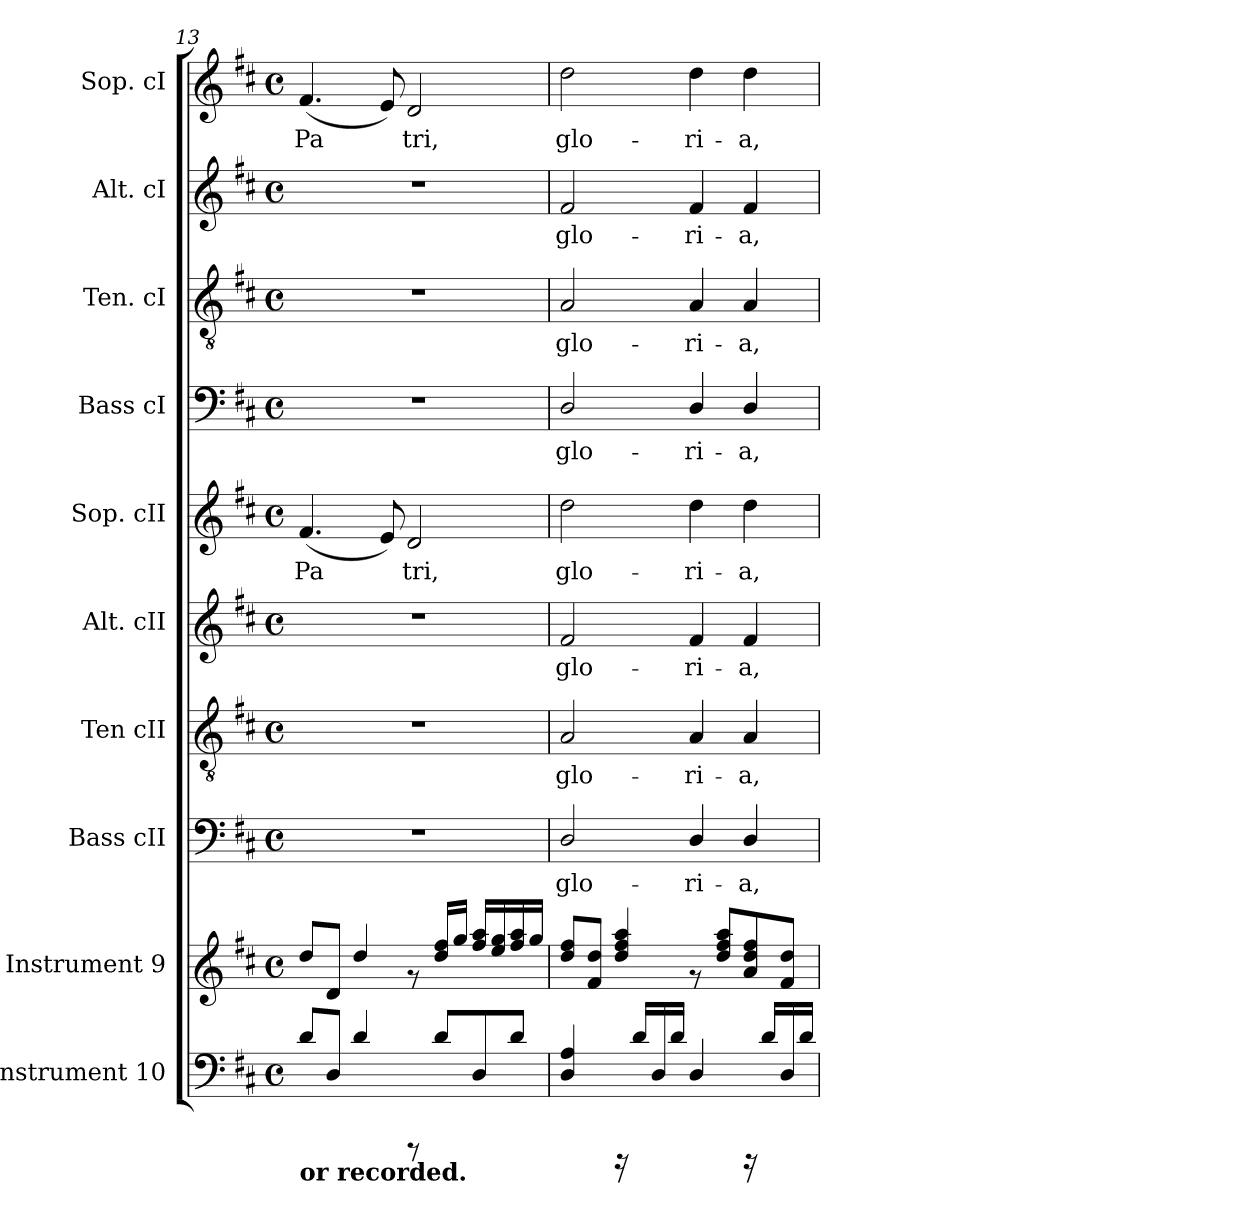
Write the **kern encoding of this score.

**kern	**kern	**kern	**text	**kern	**text	**kern	**text	**kern	**text	**kern	**text	**kern	**text	**kern	**text	**kern	**text
*part10	*part9	*part8	*part8	*part7	*part7	*part6	*part6	*part5	*part5	*part4	*part4	*part3	*part3	*part2	*part2	*part1	*part1
*staff10	*staff9	*staff8	*staff8	*staff7	*staff7	*staff6	*staff6	*staff5	*staff5	*staff4	*staff4	*staff3	*staff3	*staff2	*staff2	*staff1	*staff1
*I"Instrument 10	*I"Instrument 9	*I"Bass cII	*	*I"Ten cII	*	*I"Alt. cII	*	*I"Sop. cII	*	*I"Bass cI	*	*I"Ten. cI	*	*I"Alt. cI	*	*I"Sop. cI	*
*	*	*I'Bass cII	*	*I'Ten cII	*	*I'Alt. cII	*	*I'Sop. cII	*	*I'Bass cI	*	*I'Ten. cI	*	*I'Alt. cI	*	*I'Sop. cI	*
*clefF4	*clefG2	*clefF4	*	*clefGv2	*	*clefG2	*	*clefG2	*	*clefF4	*	*clefGv2	*	*clefG2	*	*clefG2	*
*k[f#c#]	*k[f#c#]	*k[f#c#]	*	*k[f#c#]	*	*k[f#c#]	*	*k[f#c#]	*	*k[f#c#]	*	*k[f#c#]	*	*k[f#c#]	*	*k[f#c#]	*
*D:	*D:	*D:	*	*D:	*	*D:	*	*D:	*	*D:	*	*D:	*	*D:	*	*D:	*
*M4/4	*M4/4	*M4/4	*	*M4/4	*	*M4/4	*	*M4/4	*	*M4/4	*	*M4/4	*	*M4/4	*	*M4/4	*
*met(c)	*met(c)	*met(c)	*	*met(c)	*	*met(c)	*	*met(c)	*	*met(c)	*	*met(c)	*	*met(c)	*	*met(c)	*
=13	=13	=13	=13	=13	=13	=13	=13	=13	=13	=13	=13	=13	=13	=13	=13	=13	=13
!LO:TX:b:B:t=or recorded.	!	!	!	!	!	!	!	!	!	!	!	!	!	!	!	!	!
!	!	!	!	!	!	!	!	!	!LO:LY:b:cj	!	!	!	!	!	!	!	!LO:LY:b:cj
8d/L	8dd/L	1r	.	1r	.	1r	.	(<4.f#/	Pa-	1r	.	1r	.	1r	.	(<4.f#/	Pa-
8D/J	8d/J	.	.	.	.	.	.	.	.	.	.	.	.	.	.	.	.
4d/	4dd/	.	.	.	.	.	.	.	.	.	.	.	.	.	.	.	.
!	!	!	!	!	!	!	!	!	!LO:LY:b:cj	!	!	!	!	!	!	!	!LO:LY:b:cj
.	.	.	.	.	.	.	.	8e/)	--	.	.	.	.	.	.	8e/)	--
!	!	!	!	!	!	!	!	!	!LO:LY:b:cj	!	!	!	!	!	!	!	!LO:LY:b:cj
8rCCC	8rf	.	.	.	.	.	.	2d/	-tri,	.	.	.	.	.	.	2d/	-tri,
8d/L	16ff#/ 16dd/L	.	.	.	.	.	.	.	.	.	.	.	.	.	.	.	.
.	16gg/J	.	.	.	.	.	.	.	.	.	.	.	.	.	.	.	.
8D/	16aa/ 16ff#/L	.	.	.	.	.	.	.	.	.	.	.	.	.	.	.	.
.	16gg/ 16ee/	.	.	.	.	.	.	.	.	.	.	.	.	.	.	.	.
8d/J	16aa/ 16ff#/	.	.	.	.	.	.	.	.	.	.	.	.	.	.	.	.
.	16gg/J	.	.	.	.	.	.	.	.	.	.	.	.	.	.	.	.
!!LO:PB:g=z
=14	=14	=14	=14	=14	=14	=14	=14	=14	=14	=14	=14	=14	=14	=14	=14	=14	=14
!	!	!	!LO:LY:b:cj	!	!LO:LY:b:cj	!	!LO:LY:b:cj	!	!LO:LY:b:cj	!	!LO:LY:b:cj	!	!LO:LY:b:cj	!	!LO:LY:b:cj	!	!LO:LY:b:cj
4D/ 4A/	8ff#/ 8dd/L	2D/	glo-	2A/	glo-	2f#/	glo-	2dd\	glo-	2D/	glo-	2A/	glo-	2f#/	glo-	2dd\	glo-
.	8dd/ 8f#/J	.	.	.	.	.	.	.	.	.	.	.	.	.	.	.	.
16rBBBB	4aa/ 4ff#/ 4dd/	.	.	.	.	.	.	.	.	.	.	.	.	.	.	.	.
16d/L	.	.	.	.	.	.	.	.	.	.	.	.	.	.	.	.	.
16D/	.	.	.	.	.	.	.	.	.	.	.	.	.	.	.	.	.
16d/J	.	.	.	.	.	.	.	.	.	.	.	.	.	.	.	.	.
!	!	!	!LO:LY:b:cj	!	!LO:LY:b:cj	!	!LO:LY:b:cj	!	!LO:LY:b:cj	!	!LO:LY:b:cj	!	!LO:LY:b:cj	!	!LO:LY:b:cj	!	!LO:LY:b:cj
4D/	8rf	4D/	-ri-	4A/	-ri-	4f#/	-ri-	4dd\	-ri-	4D/	-ri-	4A/	-ri-	4f#/	-ri-	4dd\	-ri-
.	8aa/ 8ff#/ 8dd/L	.	.	.	.	.	.	.	.	.	.	.	.	.	.	.	.
!	!	!	!LO:LY:b:cj	!	!LO:LY:b:cj	!	!LO:LY:b:cj	!	!LO:LY:b:cj	!	!LO:LY:b:cj	!	!LO:LY:b:cj	!	!LO:LY:b:cj	!	!LO:LY:b:cj
16rBBBB	8ff#/ 8dd/ 8a/	4D/	-a,	4A/	-a,	4f#/	-a,	4dd\	-a,	4D/	-a,	4A/	-a,	4f#/	-a,	4dd\	-a,
16d/L	.	.	.	.	.	.	.	.	.	.	.	.	.	.	.	.	.
16D/	8dd/ 8f#/J	.	.	.	.	.	.	.	.	.	.	.	.	.	.	.	.
16d/J	.	.	.	.	.	.	.	.	.	.	.	.	.	.	.	.	.
=	=	=	=	=	=	=	=	=	=	=	=	=	=	=	=	=	=
*-	*-	*-	*-	*-	*-	*-	*-	*-	*-	*-	*-	*-	*-	*-	*-	*-	*-
